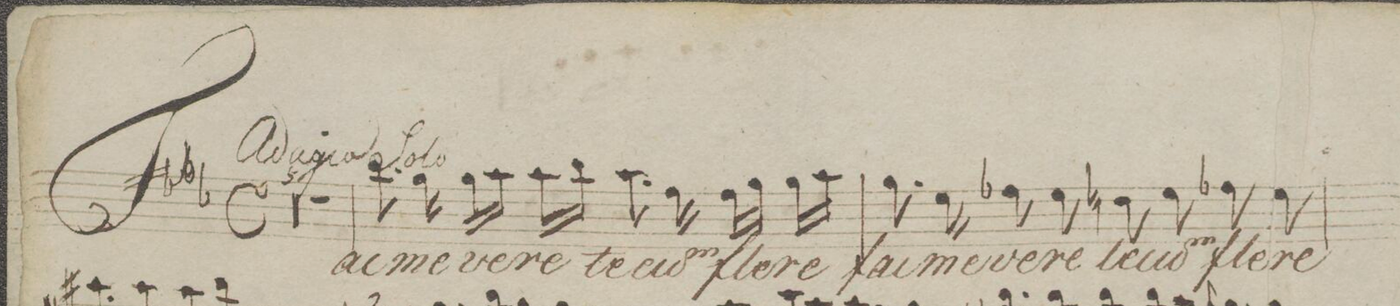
**kern	**text	**dynam
*I"Cant.	*	*
*clefC1	*	*
*k[b-e-a-]	*	*
*met(c)	*	*
*M4/4	*	*
00r	.	.
=2	=2	=2
=3	=3	=3
=4	=4	=4
=5	=5	=5
1r	.	.
=6	=6	=6
*8\right	*	*
8.gg\	Fac	.
*16\right	*	*
16ee-\	me	.
16ee-\LL	ve-	.
16ff\JJ	.	.
16ff\LL	-re	.
16gg\JJ	.	.
8.ff\	te	.
16dd\	cum	.
16dd\LL	fle-	.
16ee-\JJ	.	.
16ee-\LL	-re	.
16ff\JJ	.	.
=7	=7	=7
8.ee-\	fac	.
16cc\	me	.
8dd-X\	ve-	.
8cc\	-re	.
8bn\	te-	.
8cc\	-cum	.
8dd-X\	fle-	.
8cc\	-re	.
=8	=8	=8
*-	*-	*-
